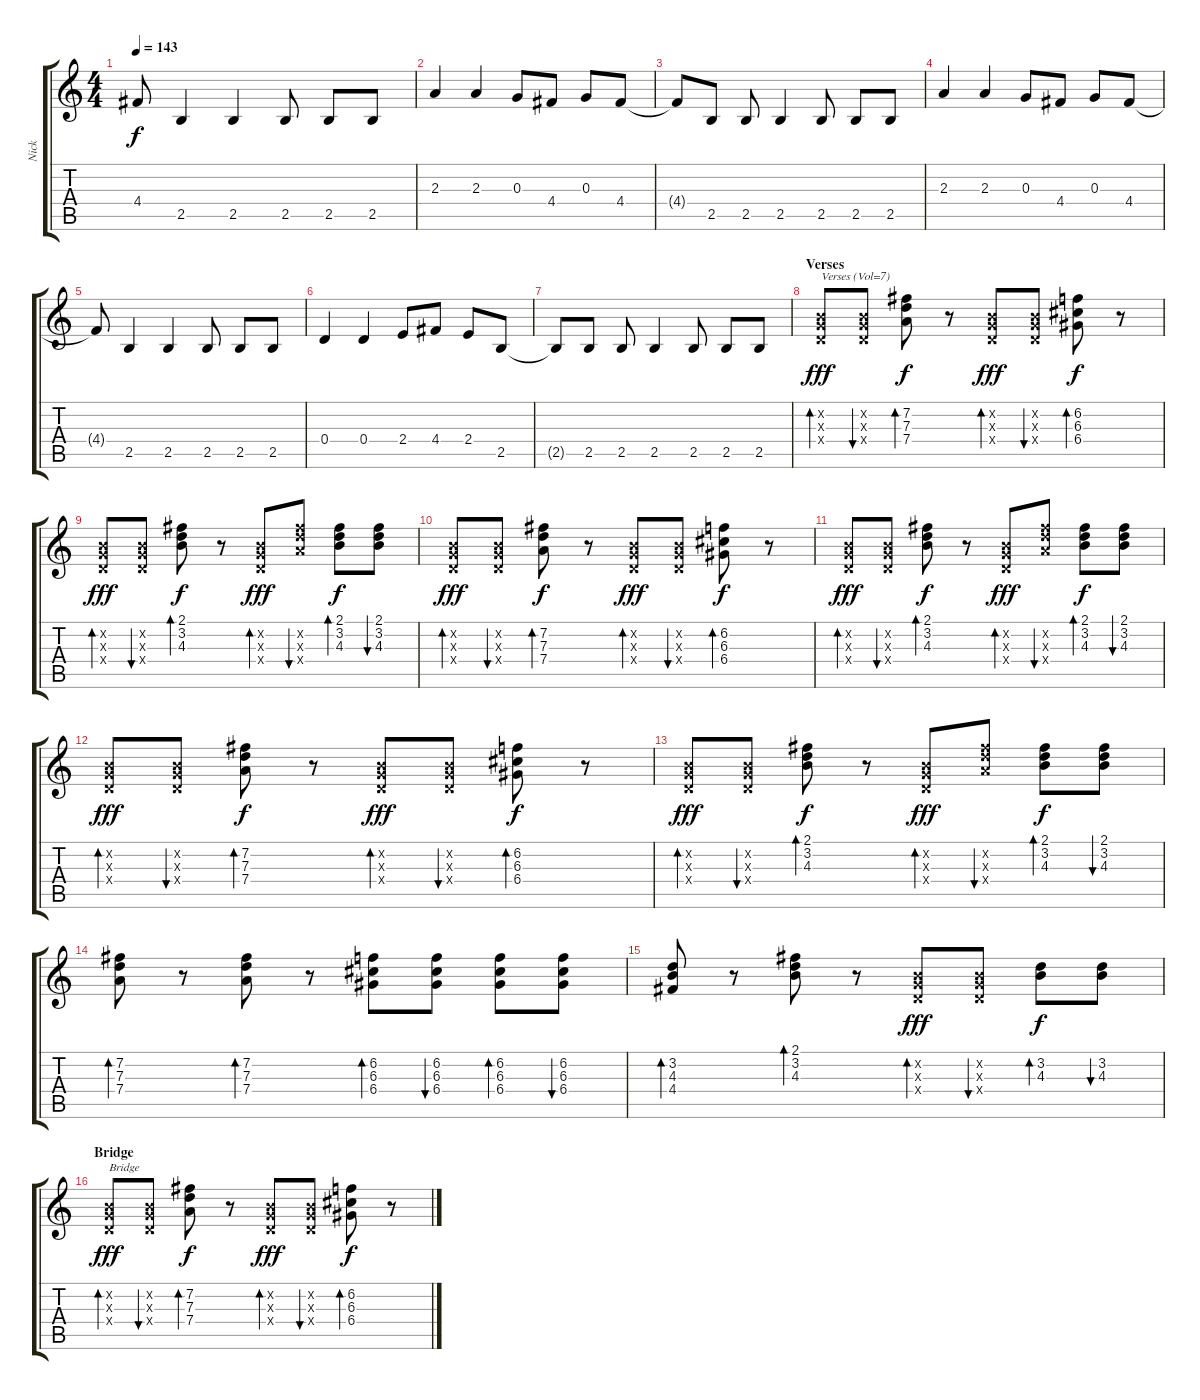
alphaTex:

\track ("Nick" "Nick") {instrument distortionguitar}
\staff {score tabs}
\tuning (E4 B3 G3 D3 A2 E2) {hide}
\ts (4 4)
\tempo 143
\clef g2
\ks c
4.4{t}.8{dy f} 2.5.4 2.5.4 2.5.8 2.5.8 2.5.8 |
2.3.4 2.3.4 0.3.8 4.4.8 0.3.8 4.4.8 |
4.4{t}.8 2.5.8 2.5.8 2.5.4 2.5.8 2.5.8 2.5.8 |
2.3.4 2.3.4 0.3.8 4.4.8 0.3.8 4.4.8 |
4.4{t}.8 2.5.4 2.5.4 2.5.8 2.5.8 2.5.8 |
0.4.4 0.4.4 2.4.8 4.4.8 2.4.8 2.5.8 |
2.5{t}.8 2.5.8 2.5.8 2.5.4 2.5.8 2.5.8 2.5.8 |
\section ("" "Verses")
(0.2{x} 0.3{x} 0.4{x}).8{bd 60 txt "Verses (Vol=7)" dy fff volume 7} (0.2{x} 0.3{x} 0.4{x}).8{bu 60} (7.2 7.3 7.4).8{bd 30 dy f} r.8 (0.2{x} 0.3{x} 0.4{x}).8{bd 60 dy fff} (0.2{x} 0.3{x} 0.4{x}).8{bu 60} (6.2 6.3 6.4).8{bd 30 dy f} r.8 |
(0.2{x} 0.3{x} 0.4{x}).8{bd 60 dy fff} (0.2{x} 0.3{x} 0.4{x}).8{bu 60} (2.1 3.2 4.3).8{bd 30 dy f} r.8 (0.2{x} 0.3{x} 0.4{x}).8{bd 30 dy fff} (7.2{x} 7.3{x} 7.4{x}).8{bu 60} (2.1 3.2 4.3).8{bd 30 dy f} (2.1 3.2 4.3).8{bu 30} |
(0.2{x} 0.3{x} 0.4{x}).8{bd 60 dy fff} (0.2{x} 0.3{x} 0.4{x}).8{bu 60} (7.2 7.3 7.4).8{bd 30 dy f} r.8 (0.2{x} 0.3{x} 0.4{x}).8{bd 60 dy fff} (0.2{x} 0.3{x} 0.4{x}).8{bu 60} (6.2 6.3 6.4).8{bd 30 dy f} r.8 |
(0.2{x} 0.3{x} 0.4{x}).8{bd 60 dy fff} (0.2{x} 0.3{x} 0.4{x}).8{bu 60} (2.1 3.2 4.3).8{bd 30 dy f} r.8 (0.2{x} 0.3{x} 0.4{x}).8{bd 60 dy fff} (7.2{x} 7.3{x} 7.4{x}).8{bu 60} (2.1 3.2 4.3).8{bd 30 dy f} (2.1 3.2 4.3).8{bu 30} |
(0.2{x} 0.3{x} 0.4{x}).8{bd 60 dy fff} (0.2{x} 0.3{x} 0.4{x}).8{bu 60} (7.2 7.3 7.4).8{bd 30 dy f} r.8 (0.2{x} 0.3{x} 0.4{x}).8{bd 60 dy fff} (0.2{x} 0.3{x} 0.4{x}).8{bu 60} (6.2 6.3 6.4).8{bd 30 dy f} r.8 |
(0.2{x} 0.3{x} 0.4{x}).8{bd 60 dy fff} (0.2{x} 0.3{x} 0.4{x}).8{bu 60} (2.1 3.2 4.3).8{bd 30 dy f} r.8 (0.2{x} 0.3{x} 0.4{x}).8{bd 60 dy fff} (7.2{x} 7.3{x} 7.4{x}).8{bu 60} (2.1 3.2 4.3).8{bd 30 dy f} (2.1 3.2 4.3).8{bu 30} |
(7.2 7.3 7.4).8{bd 30} r.8 (7.2 7.3 7.4).8{bd 30} r.8 (6.2 6.3 6.4).8{bd 30} (6.2 6.3 6.4).8{bu 30} (6.2 6.3 6.4).8{bd 30} (6.2 6.3 6.4).8{bu 30} |
(3.2 4.3 4.4).8{bd 30} r.8 (2.1 3.2 4.3).8{bd 30} r.8 (0.2{x} 0.3{x} 0.4{x}).8{bd 60 dy fff} (0.2{x} 0.3{x} 0.4{x}).8{bu 60} (3.2 4.3).8{bd 30 dy f} (3.2 4.3).8{bu 30} |
\section ("" "Bridge")
(0.2{x} 0.3{x} 0.4{x}).8{bd 60 txt "Bridge" dy fff} (0.2{x} 0.3{x} 0.4{x}).8{bu 60} (7.2 7.3 7.4).8{bd 30 dy f} r.8 (0.2{x} 0.3{x} 0.4{x}).8{bd 60 dy fff} (0.2{x} 0.3{x} 0.4{x}).8{bu 60} (6.2 6.3 6.4).8{bd 30 dy f} r.8
